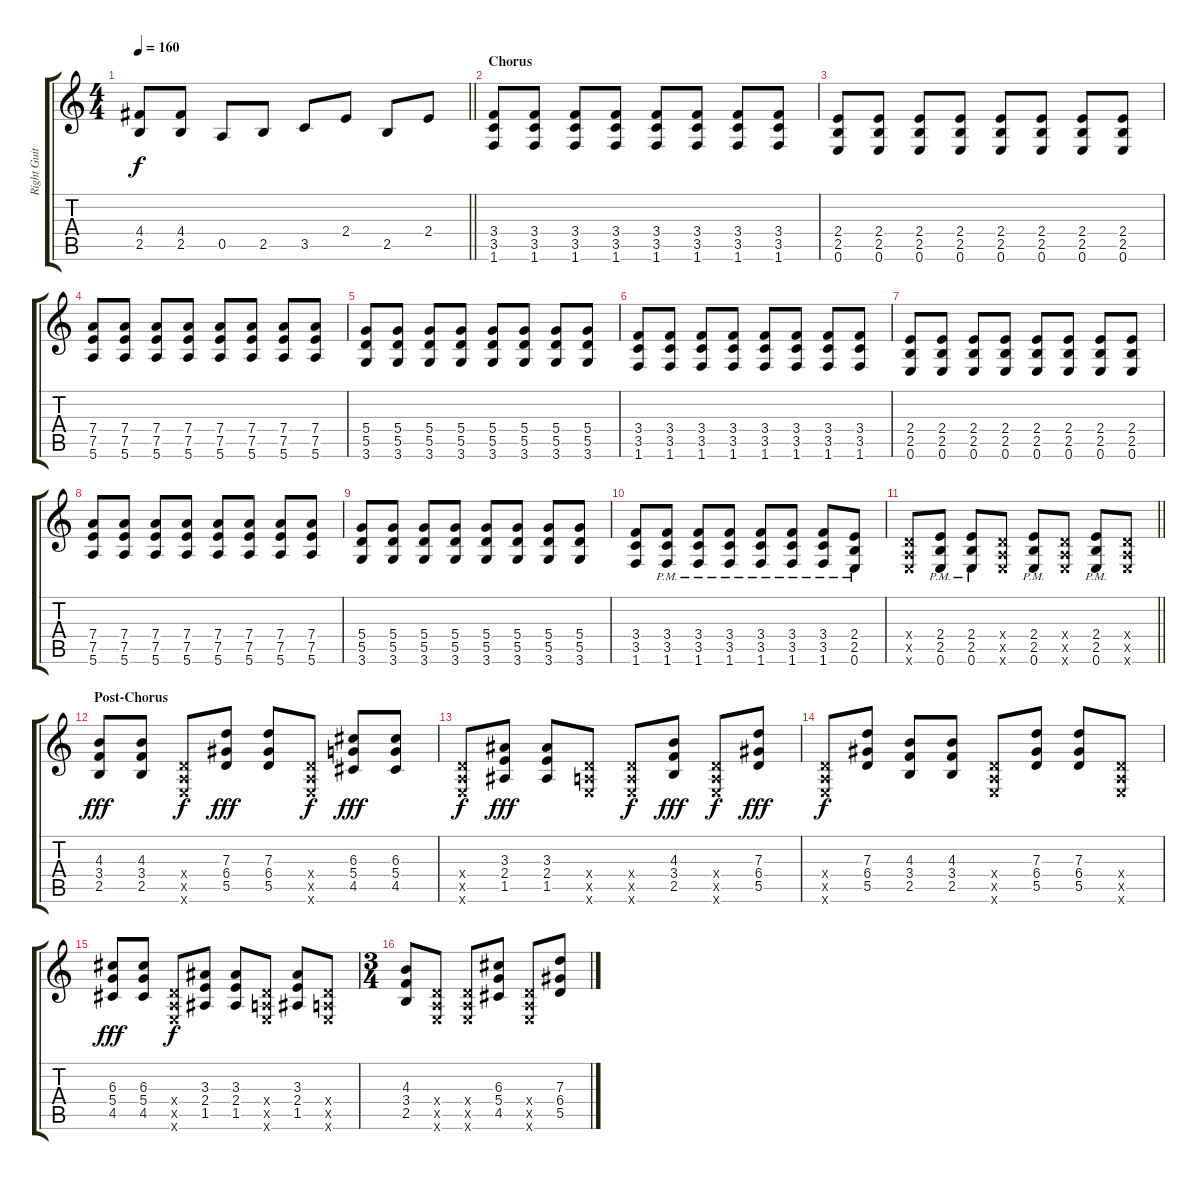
\track ("Right Guitar" "Right Guit") {instrument distortionguitar}
\staff {score tabs}
\tuning (E4 B3 G3 D3 A2 E2) {hide}
\ts (4 4)
\tempo 160
\clef g2
\barLineRight lightlight
\ks c
(4.4 2.5).8{dy f} (4.4 2.5).8 0.5.8 2.5.8 3.5.8 2.4.8 2.5.8 2.4.8 |
\section ("" "Chorus")
(3.4 3.5 1.6).8 (3.4 3.5 1.6).8 (3.4 3.5 1.6).8 (3.4 3.5 1.6).8 (3.4 3.5 1.6).8 (3.4 3.5 1.6).8 (3.4 3.5 1.6).8 (3.4 3.5 1.6).8 |
(2.4 2.5 0.6).8 (2.4 2.5 0.6).8 (2.4 2.5 0.6).8 (2.4 2.5 0.6).8 (2.4 2.5 0.6).8 (2.4 2.5 0.6).8 (2.4 2.5 0.6).8 (2.4 2.5 0.6).8 |
(7.4 7.5 5.6).8 (7.4 7.5 5.6).8 (7.4 7.5 5.6).8 (7.4 7.5 5.6).8 (7.4 7.5 5.6).8 (7.4 7.5 5.6).8 (7.4 7.5 5.6).8 (7.4 7.5 5.6).8 |
(5.4 5.5 3.6).8 (5.4 5.5 3.6).8 (5.4 5.5 3.6).8 (5.4 5.5 3.6).8 (5.4 5.5 3.6).8 (5.4 5.5 3.6).8 (5.4 5.5 3.6).8 (5.4 5.5 3.6).8 |
(3.4 3.5 1.6).8 (3.4 3.5 1.6).8 (3.4 3.5 1.6).8 (3.4 3.5 1.6).8 (3.4 3.5 1.6).8 (3.4 3.5 1.6).8 (3.4 3.5 1.6).8 (3.4 3.5 1.6).8 |
(2.4 2.5 0.6).8 (2.4 2.5 0.6).8 (2.4 2.5 0.6).8 (2.4 2.5 0.6).8 (2.4 2.5 0.6).8 (2.4 2.5 0.6).8 (2.4 2.5 0.6).8 (2.4 2.5 0.6).8 |
(7.4 7.5 5.6).8 (7.4 7.5 5.6).8 (7.4 7.5 5.6).8 (7.4 7.5 5.6).8 (7.4 7.5 5.6).8 (7.4 7.5 5.6).8 (7.4 7.5 5.6).8 (7.4 7.5 5.6).8 |
(5.4 5.5 3.6).8 (5.4 5.5 3.6).8 (5.4 5.5 3.6).8 (5.4 5.5 3.6).8 (5.4 5.5 3.6).8 (5.4 5.5 3.6).8 (5.4 5.5 3.6).8 (5.4 5.5 3.6).8 |
(3.4 3.5 1.6).8 (3.4{pm} 3.5{pm} 1.6{pm}).8 (3.4{pm} 3.5{pm} 1.6{pm}).8 (3.4{pm} 3.5{pm} 1.6{pm}).8 (3.4{pm} 3.5{pm} 1.6{pm}).8 (3.4{pm} 3.5{pm} 1.6{pm}).8 (3.4{pm} 3.5{pm} 1.6{pm}).8 (2.4 2.5 0.6{pm}).8 |
\barLineRight lightlight
(0.4{x} 0.5{x} 0.6{x}).8 (2.4 2.5 0.6{pm}).8 (2.4 2.5 0.6{pm}).8 (0.4{x} 0.5{x} 0.6{x}).8 (2.4 2.5 0.6{pm}).8 (0.4{x} 0.5{x} 0.6{x}).8 (2.4 2.5 0.6{pm}).8 (0.4{x} 0.5{x} 0.6{x}).8 |
\section ("" "Post-Chorus")
(4.3 3.4 2.5).8{dy fff} (4.3 3.4 2.5).8 (0.4{x} 0.5{x} 0.6{x}).8{dy f} (7.3 6.4 5.5).8{dy fff} (7.3 6.4 5.5).8 (0.4{x} 0.5{x} 0.6{x}).8{dy f} (6.3 5.4 4.5).8{dy fff} (6.3 5.4 4.5).8 |
(0.4{x} 0.5{x} 0.6{x}).8{dy f} (3.3 2.4 1.5).8{dy fff} (3.3 2.4 1.5).8 (0.4{x} 0.5{x} 0.6{x}).8 (0.4{x} 0.5{x} 0.6{x}).8{dy f} (4.3 3.4 2.5).8{dy fff} (0.4{x} 0.5{x} 0.6{x}).8{dy f} (7.3 6.4 5.5).8{dy fff} |
(0.4{x} 0.5{x} 0.6{x}).8{dy f} (7.3 6.4 5.5).8 (4.3 3.4 2.5).8 (4.3 3.4 2.5).8 (0.4{x} 0.5{x} 0.6{x}).8 (7.3 6.4 5.5).8 (7.3 6.4 5.5).8 (0.4{x} 0.5{x} 0.6{x}).8 |
(6.3 5.4 4.5).8{dy fff} (6.3 5.4 4.5).8 (0.4{x} 0.5{x} 0.6{x}).8{dy f} (3.3 2.4 1.5).8 (3.3 2.4 1.5).8 (0.4{x} 0.5{x} 0.6{x}).8 (3.3 2.4 1.5).8 (0.4{x} 0.5{x} 0.6{x}).8 |
\ts (3 4)
(4.3 3.4 2.5).8 (0.4{x} 0.5{x} 0.6{x}).8 (0.4{x} 0.5{x} 0.6{x}).8 (6.3 5.4 4.5).8 (0.4{x} 0.5{x} 0.6{x}).8 (7.3 6.4 5.5).8
